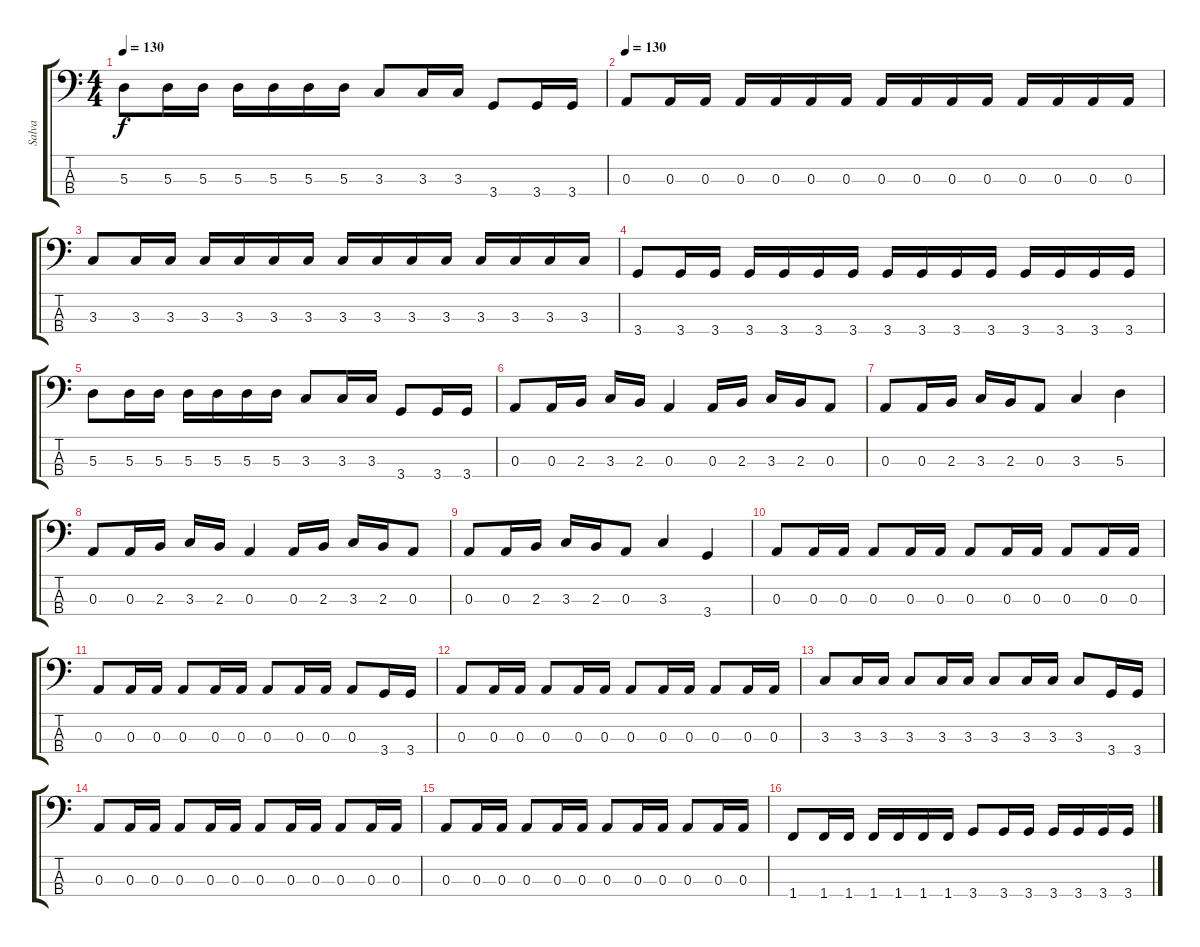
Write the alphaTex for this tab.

\track ("Salva" "Salva") {instrument electricbassfinger}
\staff {score tabs}
\tuning (G2 D2 A1 E1) {hide}
\ts (4 4)
\tempo 130
\clef f4
\ks c
5.3.8{dy f} 5.3.16 5.3.16 5.3.16 5.3.16 5.3.16 5.3.16 3.3.8 3.3.16 3.3.16 3.4.8 3.4.16 3.4.16 |
\tempo 200
\tempo 130
0.3.8 0.3.16 0.3.16 0.3.16 0.3.16 0.3.16 0.3.16 0.3.16 0.3.16 0.3.16 0.3.16 0.3.16 0.3.16 0.3.16 0.3.16 |
3.3.8 3.3.16 3.3.16 3.3.16 3.3.16 3.3.16 3.3.16 3.3.16 3.3.16 3.3.16 3.3.16 3.3.16 3.3.16 3.3.16 3.3.16 |
3.4.8 3.4.16 3.4.16 3.4.16 3.4.16 3.4.16 3.4.16 3.4.16 3.4.16 3.4.16 3.4.16 3.4.16 3.4.16 3.4.16 3.4.16 |
5.3.8 5.3.16 5.3.16 5.3.16 5.3.16 5.3.16 5.3.16 3.3.8 3.3.16 3.3.16 3.4.8 3.4.16 3.4.16 |
0.3.8 0.3.16 2.3.16 3.3.16 2.3.16 0.3.4 0.3.16 2.3.16 3.3.16 2.3.16 0.3.8 |
0.3.8 0.3.16 2.3.16 3.3.16 2.3.16 0.3.8 3.3.4 5.3.4 |
0.3.8 0.3.16 2.3.16 3.3.16 2.3.16 0.3.4 0.3.16 2.3.16 3.3.16 2.3.16 0.3.8 |
0.3.8 0.3.16 2.3.16 3.3.16 2.3.16 0.3.8 3.3.4 3.4.4 |
0.3.8 0.3.16 0.3.16 0.3.8 0.3.16 0.3.16 0.3.8 0.3.16 0.3.16 0.3.8 0.3.16 0.3.16 |
0.3.8 0.3.16 0.3.16 0.3.8 0.3.16 0.3.16 0.3.8 0.3.16 0.3.16 0.3.8 3.4.16 3.4.16 |
0.3.8 0.3.16 0.3.16 0.3.8 0.3.16 0.3.16 0.3.8 0.3.16 0.3.16 0.3.8 0.3.16 0.3.16 |
3.3.8 3.3.16 3.3.16 3.3.8 3.3.16 3.3.16 3.3.8 3.3.16 3.3.16 3.3.8 3.4.16 3.4.16 |
0.3.8 0.3.16 0.3.16 0.3.8 0.3.16 0.3.16 0.3.8 0.3.16 0.3.16 0.3.8 0.3.16 0.3.16 |
0.3.8 0.3.16 0.3.16 0.3.8 0.3.16 0.3.16 0.3.8 0.3.16 0.3.16 0.3.8 0.3.16 0.3.16 |
1.4.8 1.4.16 1.4.16 1.4.16 1.4.16 1.4.16 1.4.16 3.4.8 3.4.16 3.4.16 3.4.16 3.4.16 3.4.16 3.4.16
